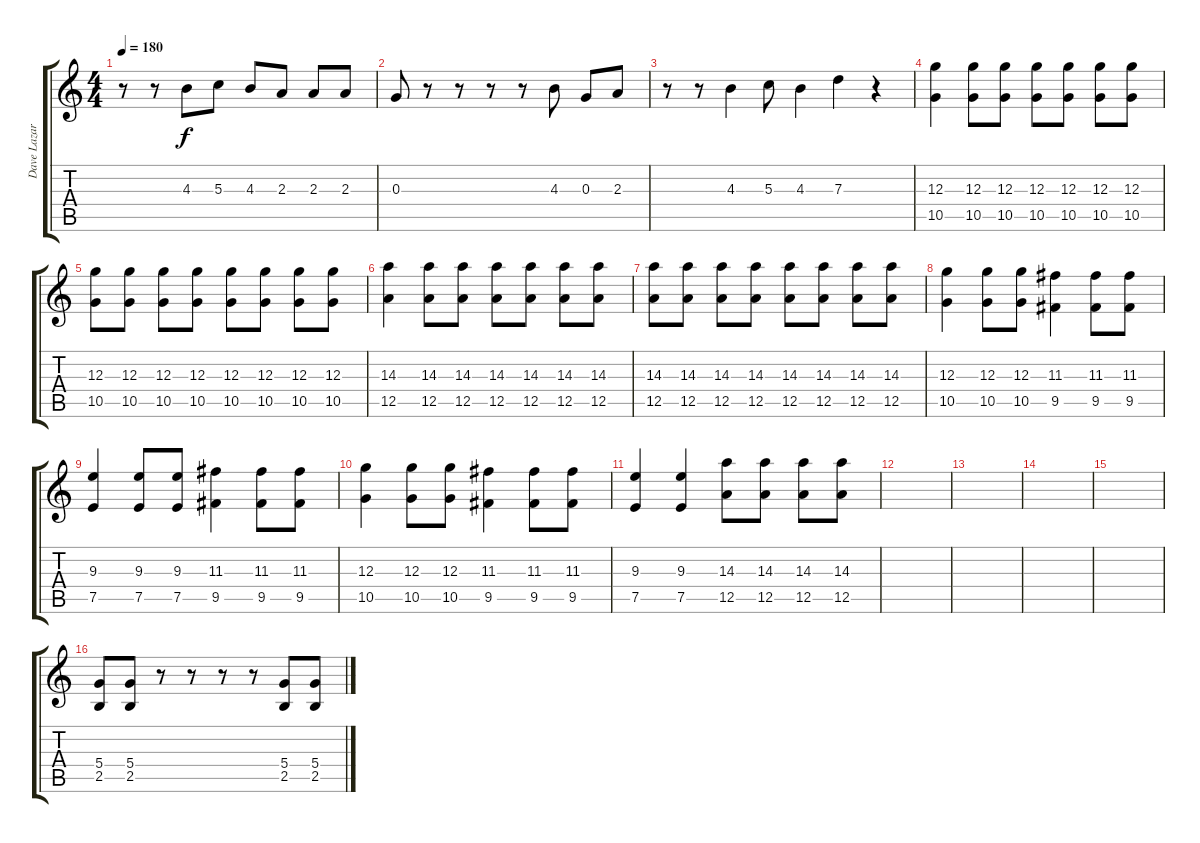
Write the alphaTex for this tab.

\track ("Dave Lazar (Guitar )" "Dave Lazar") {instrument distortionguitar}
\staff {score tabs}
\tuning (E4 B3 G3 D3 A2 D2) {hide}
\ts (4 4)
\tempo 180
\clef g2
\ks c
r.8{dy f} r.8 4.3.8 5.3.8 4.3.8 2.3.8 2.3.8 2.3.8 |
0.3.8 r.8 r.8 r.8 r.8 4.3.8 0.3.8 2.3.8 |
r.8 r.8 4.3.4 5.3.8 4.3.4 7.3.4 r.4 |
(12.3 10.5).4 (12.3 10.5).8 (12.3 10.5).8 (12.3 10.5).8 (12.3 10.5).8 (12.3 10.5).8 (12.3 10.5).8 |
(12.3 10.5).8 (12.3 10.5).8 (12.3 10.5).8 (12.3 10.5).8 (12.3 10.5).8 (12.3 10.5).8 (12.3 10.5).8 (12.3 10.5).8 |
(14.3 12.5).4 (14.3 12.5).8 (14.3 12.5).8 (14.3 12.5).8 (14.3 12.5).8 (14.3 12.5).8 (14.3 12.5).8 |
(14.3 12.5).8 (14.3 12.5).8 (14.3 12.5).8 (14.3 12.5).8 (14.3 12.5).8 (14.3 12.5).8 (14.3 12.5).8 (14.3 12.5).8 |
(12.3 10.5).4 (12.3 10.5).8 (12.3 10.5).8 (11.3 9.5).4 (11.3 9.5).8 (11.3 9.5).8 |
(9.3 7.5).4 (9.3 7.5).8 (9.3 7.5).8 (11.3 9.5).4 (11.3 9.5).8 (11.3 9.5).8 |
(12.3 10.5).4 (12.3 10.5).8 (12.3 10.5).8 (11.3 9.5).4 (11.3 9.5).8 (11.3 9.5).8 |
(9.3 7.5).4 (9.3 7.5).4 (14.3 12.5).8 (14.3 12.5).8 (14.3 12.5).8 (14.3 12.5).8 |
|
|
|
|
(5.4 2.5).8 (5.4 2.5).8 r.8 r.8 r.8 r.8 (5.4 2.5).8 (5.4 2.5).8
